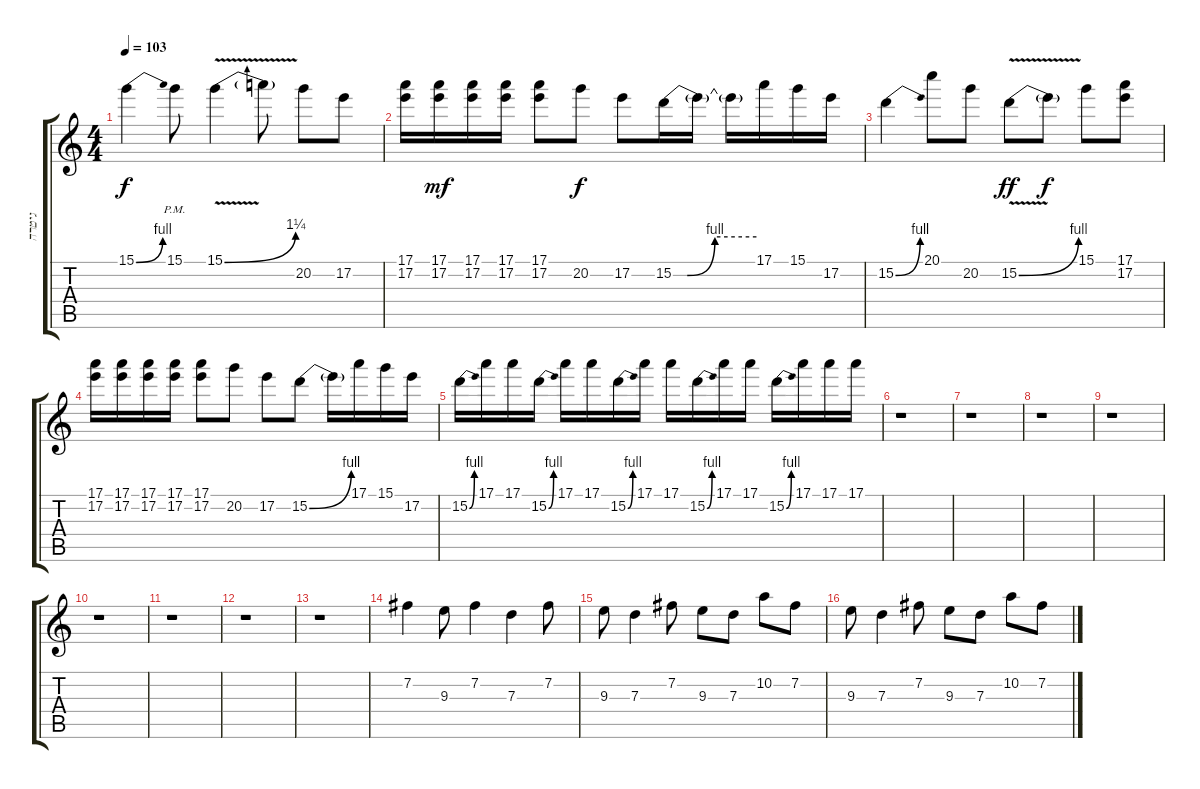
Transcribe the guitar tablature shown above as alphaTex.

\track ("גיטרה" "גיטרה") {instrument overdrivenguitar}
\staff {score tabs}
\tuning (E4 B3 G3 D3 A2 E2) {hide}
\ts (4 4)
\tempo 103
\clef g2
\ks c
15.1{be (bend 0 0 60 4)}.4{dy f} 15.1{pm}.8 15.1{be (bend 0 0 60 5) v}.4 15.1{t}.8 20.2.8 17.2.8 |
(17.1 17.2).16 (17.1 17.2).16{dy mf} (17.1 17.2).16 (17.1 17.2).16 (17.1 17.2).8 20.2.8{dy f} 17.2.8 15.2{be (custom 0 0 10 0 30 4 60 4)}.16 15.2{t}.16 15.2{t}.16 17.1.16 15.1.16 17.2.16 |
15.2{be (bend 0 0 60 4)}.4 20.1.8 20.2.8 15.2{be (bend 0 0 60 4) v}.8{dy ff} 15.2{t}.8{dy f} 15.1.8 (17.1 17.2).8 |
(17.1 17.2).16 (17.1 17.2).16 (17.1 17.2).16 (17.1 17.2).16 (17.1 17.2).8 20.2.8 17.2.8 15.2{be (bend 0 0 60 4)}.8 15.2{t}.16 17.1.16 15.1.16 17.2.16 |
15.2{be (bend 0 0 60 4)}.16 17.1.16 17.1.16 15.2{be (bend 0 0 60 4)}.16 17.1.16 17.1.16 15.2{be (bend 0 0 60 4)}.16 17.1.16 17.1.16 15.2{be (bend 0 0 60 4)}.16 17.1.16 17.1.16 15.2{be (bend 0 0 60 4)}.16 17.1.16 17.1.16 17.1.16 |
r.1 |
r.1 |
r.1 |
r.1 |
r.1 |
r.1 |
r.1 |
r.1 |
7.2.4{volume 8 balance 11 instrument electricguitarclean} 9.3.8 7.2.4 7.3.4 7.2.8 |
9.3.8 7.3.4 7.2.8 9.3.8 7.3.8 10.2.8 7.2.8 |
9.3.8 7.3.4 7.2.8 9.3.8 7.3.8 10.2.8 7.2.8
